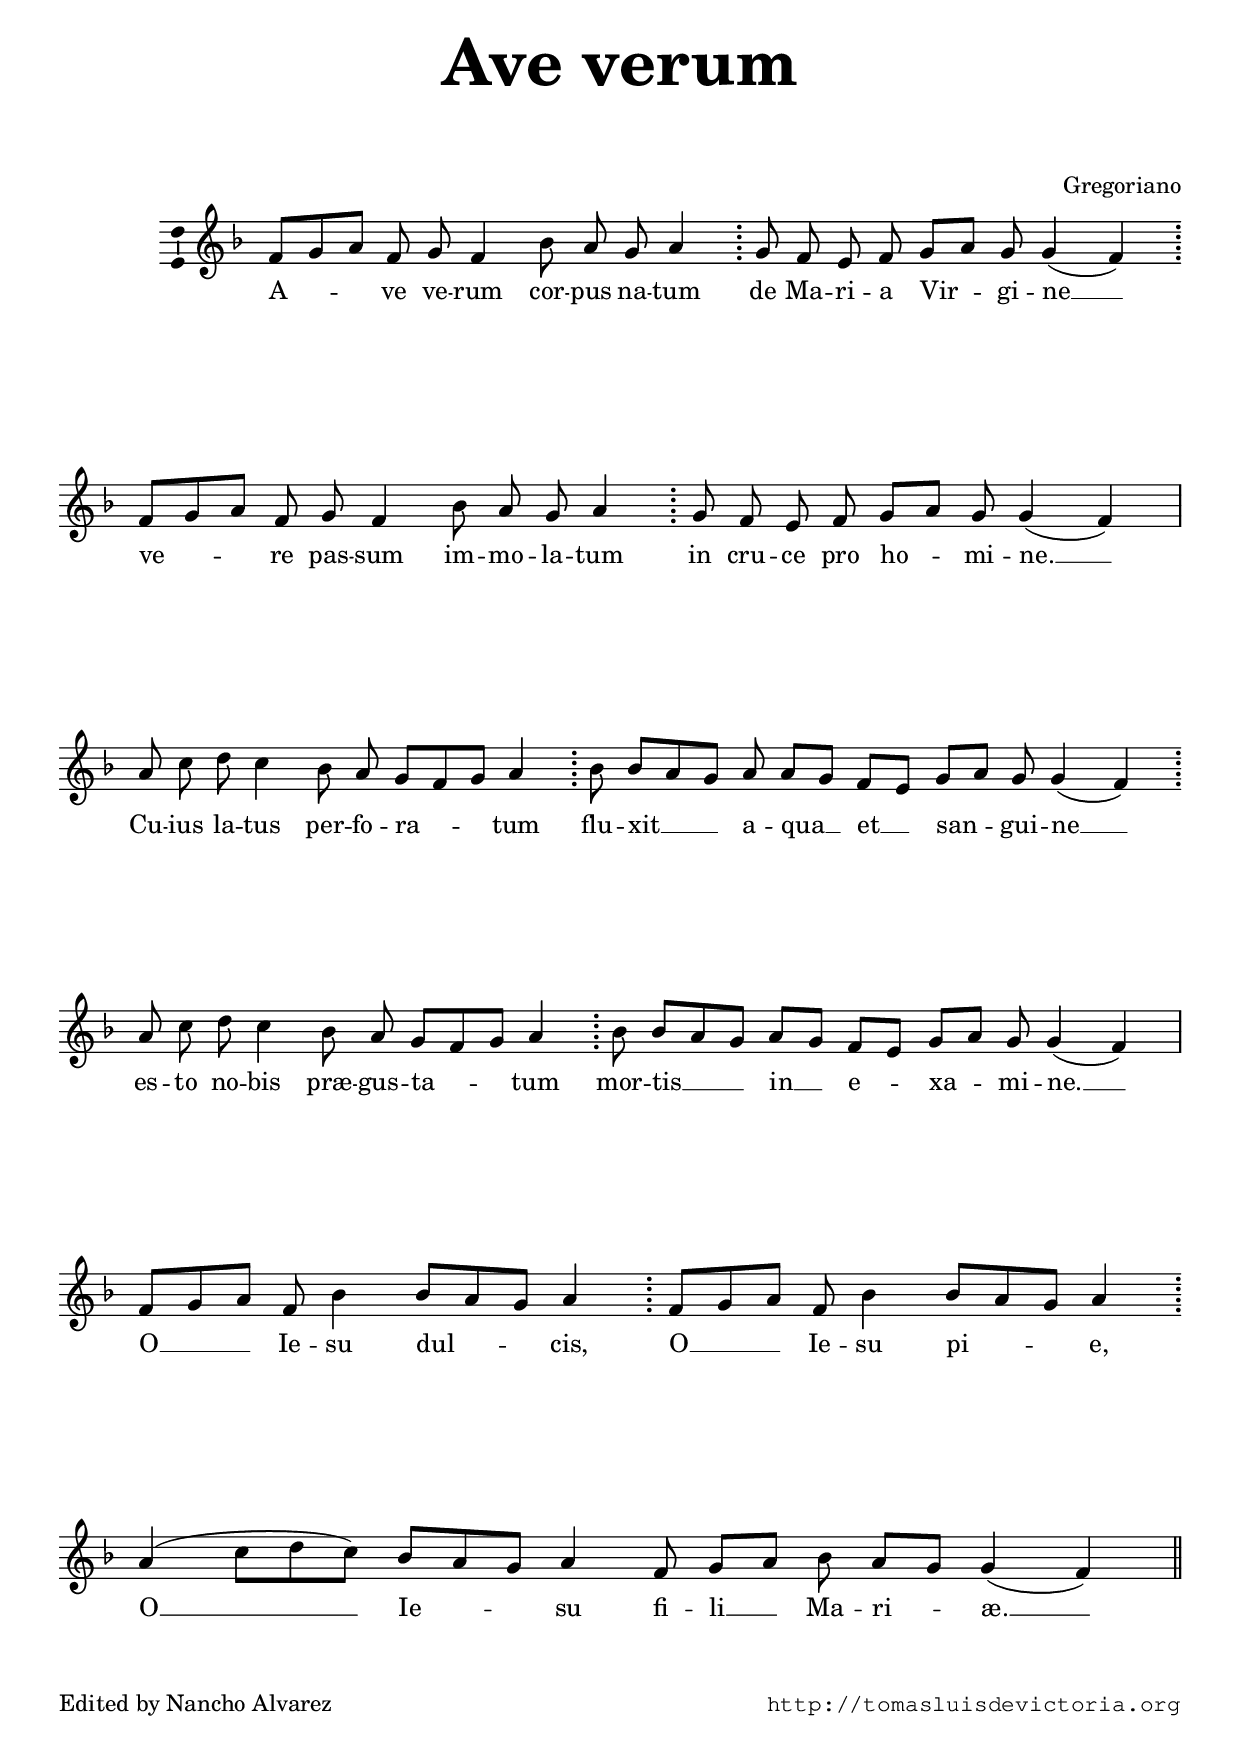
\version "2.18.0"

#(set-default-paper-size "a4")
#(set-global-staff-size 20)
#(ly:set-option 'point-and-click #f)
%mobile -s14.0 -i0 -bnone 

htitle="Ave verum"
hcomposer="Gregoriano"

\header {
	title=\markup{\fontsize #5 "Ave verum"}
	subtitle=" "
	subsubtitle=\markup{\null \vspace #1 }
	composer="Gregoriano"
        pdfauthor=\composer
	%opus="(-)"
	%poet=\markup{}
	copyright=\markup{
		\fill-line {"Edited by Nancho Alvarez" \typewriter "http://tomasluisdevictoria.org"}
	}
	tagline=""
}

global={\key f \major \cadenzaOn 
}


cantus=\relative c'{
f8[ g a] f g f4 bes8 a g a4 \bar ";"
g8 f e f g[ a] g g4( f) \bar ";" \break
f8[ g a] f8 g f4 bes8 a g a4 \bar ";"
g8 f e f g[ a] g g4( f) \bar "|" \break
a8 c d c4 bes8 a g8[ f g] a4 \bar ";"
bes8 bes[ a8 g] a8 a[ g] f[ e] g8[ a] g g4( f) \bar ";" \break
a8 c d c4 bes8 a g8[ f g] a4 \bar ";"
bes8 bes[ a8 g] a[ g] f[ e] g[ a] g g4( f) \bar "|" \break
f8[ g a] f bes4 bes8[ a g] a4 \bar ";"
f8[ g a] f bes4 bes8[ a g] a4 \bar ";" \break
a4( c8[ d c]) bes8[ a g] a4 f8 g[ a] bes a[ g] g4( f) \bar "||"
}

textocantus=\lyricmode{
A -- ve ve -- rum cor -- pus na -- tum
de Ma -- ri -- a Vir -- gi -- ne __
ve -- re pas -- sum im -- mo -- la -- tum
in cru -- ce pro ho -- mi -- ne. __

Cu -- ius la -- tus per -- fo -- ra -- tum
flu -- xit __ a -- qua __ et __ san -- gui -- ne __
es -- to no -- bis præ -- gus -- ta -- tum
mor -- tis __ in __ e -- xa -- mi -- ne. __

O __ Ie -- su dul -- cis,
O __ Ie -- su pi -- e,
O __ Ie -- su fi -- li __ Ma -- ri -- æ. __
}


\score {\transpose c' c'{

	\new Staff <<\global
	\new Voice="v1" {
		%\set Staff.instrumentName="Soprano "
		\clef "treble"
		\cantus }
	\new Lyrics \lyricsto "v1" {\textocantus }
	>>

	} % transpose

\layout{ 
	\context {\Lyrics 
		\override VerticalAxisGroup.staff-affinity = #UP
		\override VerticalAxisGroup.nonstaff-relatedstaff-spacing =
			#'((basic-distance . 0) (minimum-distance . 0) (padding . 1))
		%\override LyricText.font-size = #1.2
		\override LyricHyphen.minimum-distance = #0.5
	}
	\context {\Score 
		tempoHideNote = ##t
		\override BarNumber.padding = #2 
		\override TimeSignature #'stencil = ##f
	}
	\context {\Voice 
		%melismaBusyProperties = #'()
		autoBeaming = ##f
	}
	\context {\Staff 
                %\RemoveEmptyStaves
                %\override VerticalAxisGroup.remove-first = ##t
		\override VerticalAxisGroup.staff-staff-spacing =
			#'((basic-distance . 11) (minimum-distance . 0) (padding . 1))
		\consists Ambitus_engraver 
		\override LigatureBracket.padding = #1
	}
}

%\midi { \mtempo }

}


\paper{
	evenHeaderMarkup=\markup  \fill-line { \fromproperty #'page:page-number-string \htitle \hcomposer }
	oddHeaderMarkup= \markup  \fill-line { \on-the-fly #not-first-page \hcomposer \on-the-fly #not-first-page \htitle \on-the-fly #not-first-page \fromproperty #'page:page-number-string }
	%system-count=20
	%page-count = 8
	ragged-last-bottom = ##f
	indent=1.7\cm
	system-system-spacing =
	#'((basic-distance . 20) (minimum-distance . 0) (padding . 5))
	top-system-spacing = % header
	#'((basic-distance . 8) (minimum-distance . 0) (padding . 0))
	last-bottom-spacing = % footer
	#'((basic-distance . 12) (minimum-distance . 0) (padding . 0))

}
